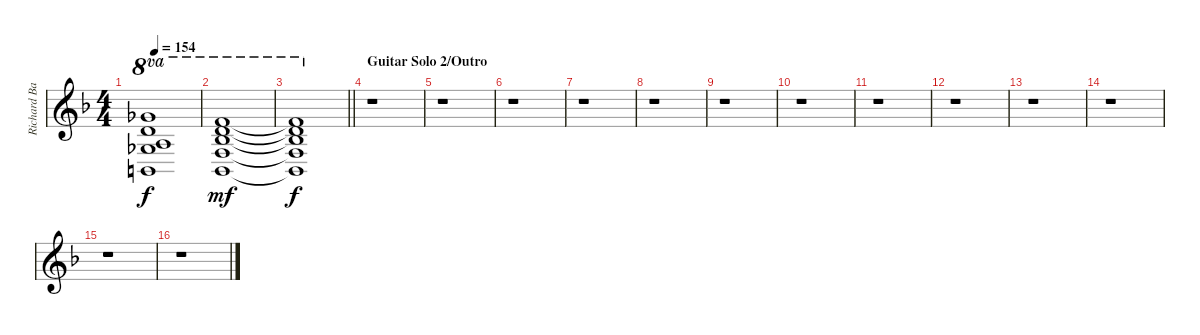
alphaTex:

\track ("Richard Barbieri Piano/Organ" "Richard Ba") {instrument acousticgrandpiano}
\staff {score}
\tuning (E4 B3 G3 D3 A2 E2) {hide}
\ts (4 4)
\tempo 154
\clef g2
\ks dminor
(14.1{t} 15.2{t} 14.3{t} 16.4{t} 14.5{t}).1{ot 8va dy f} |
(13.1 15.2 15.3 15.4 13.5).1{ot 8va dy mf} |
\barLineRight lightlight
(13.1{t} 15.2{t} 15.3{t} 15.4{t} 13.5{t}).1{ot 8va dy f} |
\section ("" "Guitar Solo 2/Outro")
r.1 |
r.1 |
r.1 |
r.1 |
r.1 |
r.1 |
r.1 |
r.1 |
r.1 |
r.1 |
r.1 |
r.1 |
r.1
